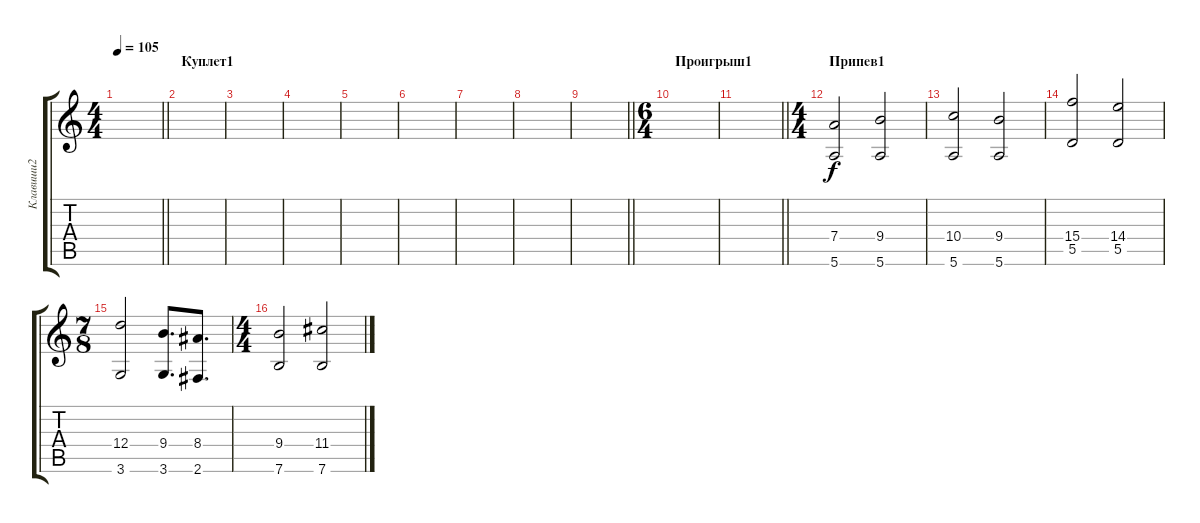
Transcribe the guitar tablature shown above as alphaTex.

\track ("Клавиши2" "Клавиши2") {instrument contrabass}
\staff {score tabs}
\tuning (E4 B3 G3 D3 A2 E2) {hide}
\ts (4 4)
\tempo 105
\clef g2
\barLineRight lightlight
\ks c
|
\section ("" "Куплет1")
|
|
|
|
|
|
|
\barLineRight lightlight
|
\ts (6 4)
\section ("" "Проигрыш1")
|
\barLineRight lightlight
|
\ts (4 4)
\section ("" "Припев1")
(7.4 5.6).2 (9.4 5.6).2 |
(10.4 5.6).2 (9.4 5.6).2 |
(15.4 5.5).2 (14.4 5.5).2 |
\ts (7 8)
(12.4 3.6).2 (9.4 3.6).8{d} (8.4 2.6).8{d} |
\ts (4 4)
(9.4 7.6).2 (11.4 7.6).2
